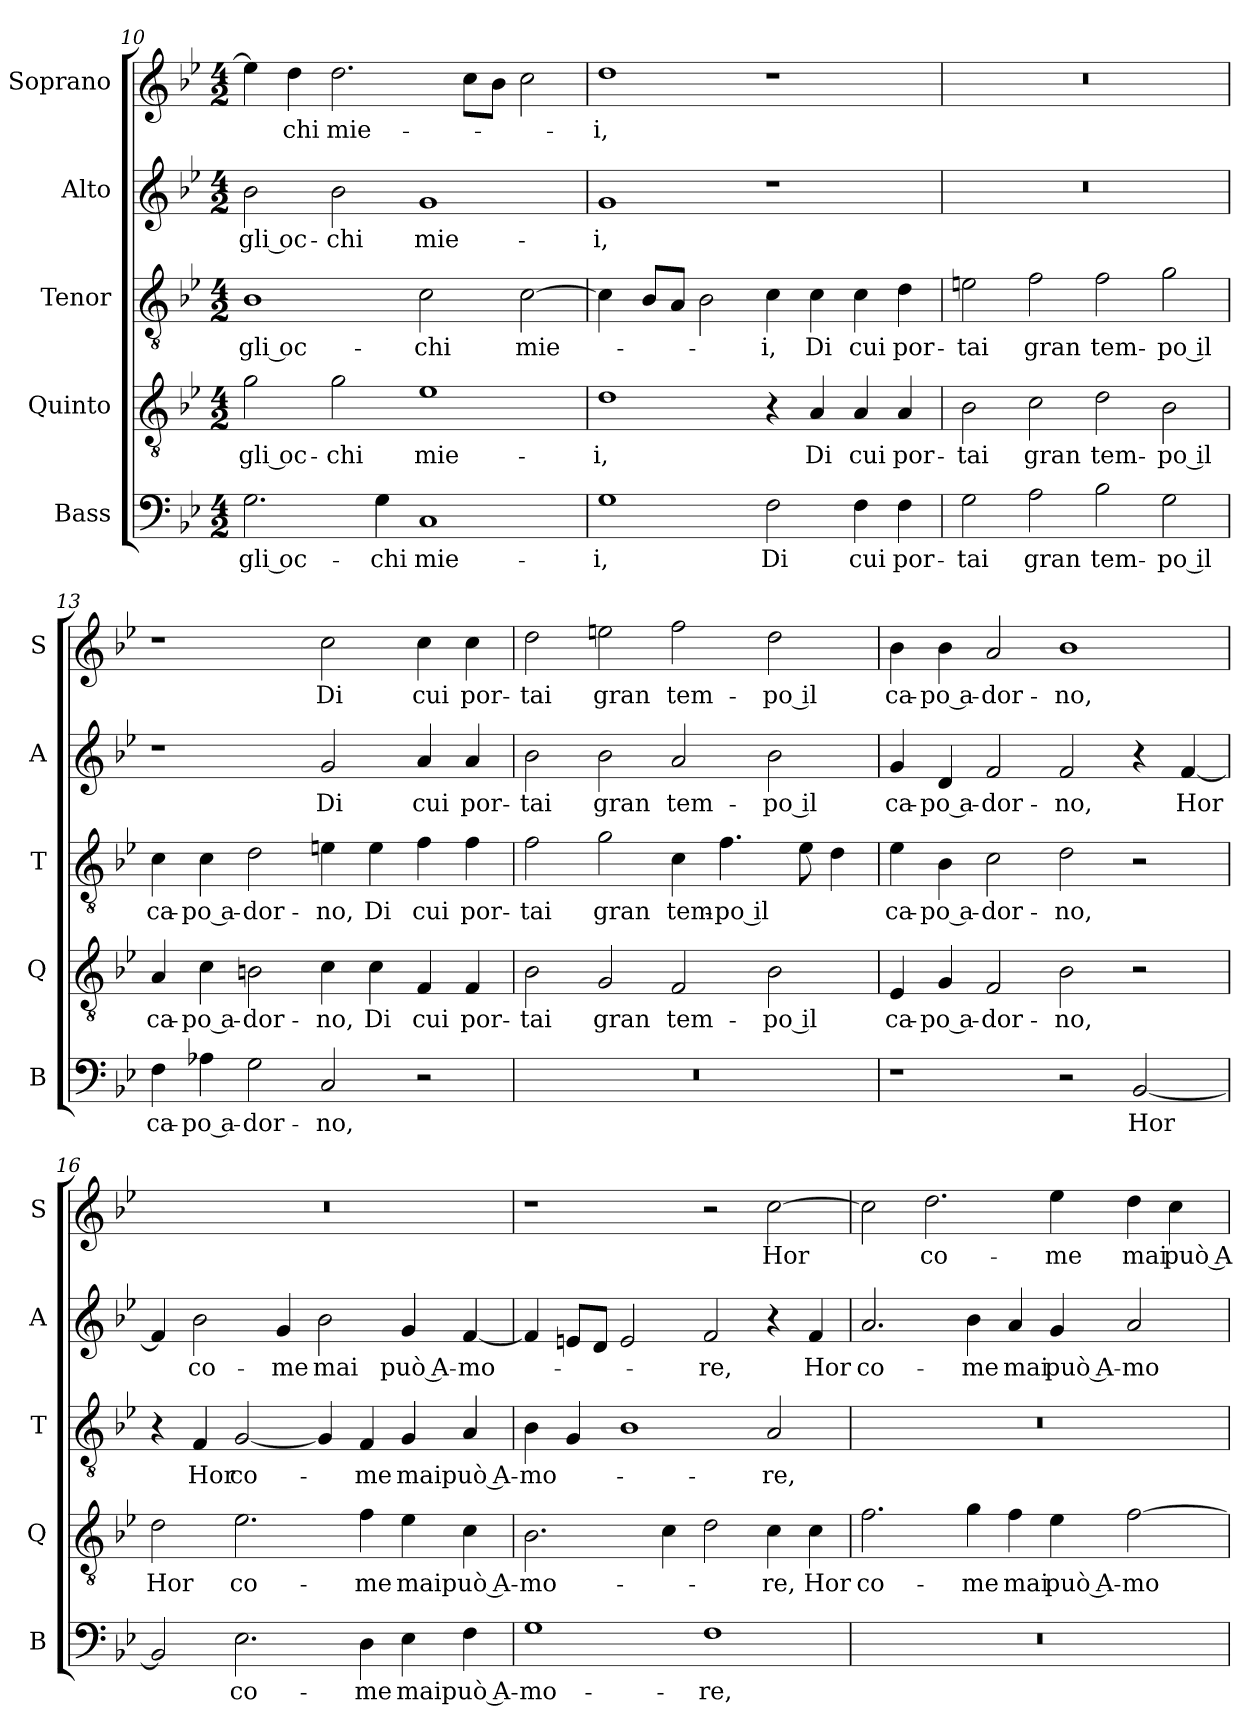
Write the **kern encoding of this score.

**kern	**text	**kern	**text	**kern	**text	**kern	**text	**kern	**text
*part5	*part5	*part4	*part4	*part3	*part3	*part2	*part2	*part1	*part1
*staff5	*staff5	*staff4	*staff4	*staff3	*staff3	*staff2	*staff2	*staff1	*staff1
*I"Bass	*	*I"Quinto	*	*I"Tenor	*	*I"Alto	*	*I"Soprano	*
*I'B	*	*I'Q	*	*I'T	*	*I'A	*	*I'S	*
*clefF4	*	*clefGv2	*	*clefGv2	*	*clefG2	*	*clefG2	*
*k[b-e-]	*	*k[b-e-]	*	*k[b-e-]	*	*k[b-e-]	*	*k[b-e-]	*
*B-:	*	*B-:	*	*B-:	*	*B-:	*	*B-:	*
*M4/2	*	*M4/2	*	*M4/2	*	*M4/2	*	*M4/2	*
=10	=10	=10	=10	=10	=10	=10	=10	=10	=10
!	!LO:LY:b	!	!LO:LY:b	!	!LO:LY:b	!	!LO:LY:b	!	!
2.G\	gli oc-	2g\	gli oc-	1B-	gli oc-	2b-\	gli oc-	4ee-\]	.
!	!	!	!	!	!	!	!	!	!LO:LY:b
.	.	.	.	.	.	.	.	4dd\	-chi
!	!	!	!LO:LY:b	!	!	!	!LO:LY:b	!	!LO:LY:b
.	.	2g\	-chi	.	.	2b-\	-chi	2.dd\	mie-
!	!LO:LY:b	!	!	!	!	!	!	!	!
4G\	-chi	.	.	.	.	.	.	.	.
!	!LO:LY:b	!	!LO:LY:b	!	!LO:LY:b	!	!LO:LY:b	!	!
1C	mie-	1e-	mie-	2c\	-chi	1g	mie-	.	.
.	.	.	.	.	.	.	.	8cc\L	.
.	.	.	.	.	.	.	.	8b-\J	.
!	!	!	!	!	!LO:LY:b	!	!	!	!
.	.	.	.	[2c\	mie-	.	.	2cc\	.
=11	=11	=11	=11	=11	=11	=11	=11	=11	=11
!	!LO:LY:b	!	!LO:LY:b	!	!	!	!LO:LY:b	!	!LO:LY:b
1G	-i,	1d	-i,	4c\]	.	1g	-i,	1dd	-i,
.	.	.	.	8B-/L	.	.	.	.	.
.	.	.	.	8A/J	.	.	.	.	.
.	.	.	.	2B-\	.	.	.	.	.
!	!LO:LY:b	!	!	!	!LO:LY:b	!	!	!	!
2F\	Di	4r	.	4c\	-i,	1r	.	1r	.
!	!	!	!LO:LY:b	!	!LO:LY:b	!	!	!	!
.	.	4A/	Di	4c\	Di	.	.	.	.
!	!LO:LY:b	!	!LO:LY:b	!	!LO:LY:b	!	!	!	!
4F\	cui	4A/	cui	4c\	cui	.	.	.	.
!	!LO:LY:b	!	!LO:LY:b	!	!LO:LY:b	!	!	!	!
4F\	por-	4A/	por-	4d\	por-	.	.	.	.
=12	=12	=12	=12	=12	=12	=12	=12	=12	=12
!	!LO:LY:b	!	!LO:LY:b	!	!LO:LY:b	!	!	!	!
2G\	-tai	2B-\	-tai	2en\	-tai	0r	.	0r	.
!	!LO:LY:b	!	!LO:LY:b	!	!LO:LY:b	!	!	!	!
2A\	gran	2c\	gran	2f\	gran	.	.	.	.
!	!LO:LY:b	!	!LO:LY:b	!	!LO:LY:b	!	!	!	!
2B-\	tem-	2d\	tem-	2f\	tem-	.	.	.	.
!	!LO:LY:b	!	!LO:LY:b	!	!LO:LY:b	!	!	!	!
2G\	-po il	2B-\	-po il	2g\	-po il	.	.	.	.
!!LO:LB:g=z
=13	=13	=13	=13	=13	=13	=13	=13	=13	=13
!	!LO:LY:b	!	!LO:LY:b	!	!LO:LY:b	!	!	!	!
4F\	ca-	4A/	ca-	4c\	ca-	1r	.	1r	.
!	!LO:LY:b	!	!LO:LY:b	!	!LO:LY:b	!	!	!	!
4A-X\	-po a-	4c\	-po a-	4c\	-po a-	.	.	.	.
!	!LO:LY:b	!	!LO:LY:b	!	!LO:LY:b	!	!	!	!
2G\	-dor-	2Bn\	-dor-	2d\	-dor-	.	.	.	.
!	!LO:LY:b	!	!LO:LY:b	!	!LO:LY:b	!	!LO:LY:b	!	!LO:LY:b
2C/	-no,	4c\	-no,	4en\	-no,	2g/	Di	2cc\	Di
!	!	!	!LO:LY:b	!	!LO:LY:b	!	!	!	!
.	.	4c\	Di	4e\	Di	.	.	.	.
!	!	!	!LO:LY:b	!	!LO:LY:b	!	!LO:LY:b	!	!LO:LY:b
2r	.	4F/	cui	4f\	cui	4a/	cui	4cc\	cui
!	!	!	!LO:LY:b	!	!LO:LY:b	!	!LO:LY:b	!	!LO:LY:b
.	.	4F/	por-	4f\	por-	4a/	por-	4cc\	por-
=14	=14	=14	=14	=14	=14	=14	=14	=14	=14
!	!	!	!LO:LY:b	!	!LO:LY:b	!	!LO:LY:b	!	!LO:LY:b
0r	.	2B-\	-tai	2f\	-tai	2b-\	-tai	2dd\	-tai
!	!	!	!LO:LY:b	!	!LO:LY:b	!	!LO:LY:b	!	!LO:LY:b
.	.	2G/	gran	2g\	gran	2b-\	gran	2een\	gran
!	!	!	!LO:LY:b	!	!LO:LY:b	!	!LO:LY:b	!	!LO:LY:b
.	.	2F/	tem-	4c\	tem-	2a/	tem-	2ff\	tem-
!	!	!	!	!	!LO:LY:b	!	!	!	!
.	.	.	.	4.f\	-po il	.	.	.	.
!	!	!	!LO:LY:b	!	!	!	!LO:LY:b	!	!LO:LY:b
.	.	2B-\	-po il	.	.	2b-\	-po il	2dd\	-po il
.	.	.	.	8e-\	.	.	.	.	.
.	.	.	.	4d\	.	.	.	.	.
=15	=15	=15	=15	=15	=15	=15	=15	=15	=15
!	!	!	!LO:LY:b	!	!LO:LY:b	!	!LO:LY:b	!	!LO:LY:b
1r	.	4E-/	ca-	4e-\	ca-	4g/	ca-	4b-\	ca-
!	!	!	!LO:LY:b	!	!LO:LY:b	!	!LO:LY:b	!	!LO:LY:b
.	.	4G/	-po a-	4B-\	-po a-	4d/	-po a-	4b-\	-po a-
!	!	!	!LO:LY:b	!	!LO:LY:b	!	!LO:LY:b	!	!LO:LY:b
.	.	2F/	-dor-	2c\	-dor-	2f/	-dor-	2a/	-dor-
!	!	!	!LO:LY:b	!	!LO:LY:b	!	!LO:LY:b	!	!LO:LY:b
2r	.	2B-\	-no,	2d\	-no,	2f/	-no,	1b-	-no,
!	!LO:LY:b	!	!	!	!	!	!	!	!
[2BB-/	Hor	2r	.	2r	.	4r	.	.	.
!	!	!	!	!	!	!	!LO:LY:b	!	!
.	.	.	.	.	.	[4f/	Hor	.	.
!!LO:LB:g=z
=16	=16	=16	=16	=16	=16	=16	=16	=16	=16
!	!	!	!LO:LY:b	!	!	!	!	!	!
2BB-/]	.	2d\	Hor	4r	.	4f/]	.	0r	.
!	!	!	!	!	!LO:LY:b	!	!LO:LY:b	!	!
.	.	.	.	4F/	Hor	2b-\	co-	.	.
!	!LO:LY:b	!	!LO:LY:b	!	!LO:LY:b	!	!	!	!
2.E-\	co-	2.e-\	co-	[2G/	co-	.	.	.	.
!	!	!	!	!	!	!	!LO:LY:b	!	!
.	.	.	.	.	.	4g/	-me	.	.
!	!	!	!	!	!	!	!LO:LY:b	!	!
.	.	.	.	4G/]	.	2b-\	mai	.	.
!	!LO:LY:b	!	!LO:LY:b	!	!LO:LY:b	!	!	!	!
4D\	-me	4f\	-me	4F/	-me	.	.	.	.
!	!LO:LY:b	!	!LO:LY:b	!	!LO:LY:b	!	!LO:LY:b	!	!
4E-\	mai	4e-\	mai	4G/	mai	4g/	può A-	.	.
!	!LO:LY:b	!	!LO:LY:b	!	!LO:LY:b	!	!LO:LY:b	!	!
4F\	può A-	4c\	può A-	4A/	può A-	[4f/	-mo-	.	.
=17	=17	=17	=17	=17	=17	=17	=17	=17	=17
!	!LO:LY:b	!	!LO:LY:b	!	!LO:LY:b	!	!	!	!
1G	-mo-	2.B-\	-mo-	4B-\	-mo-	4f/]	.	1r	.
.	.	.	.	4G/	.	8en/L	.	.	.
.	.	.	.	.	.	8d/J	.	.	.
.	.	.	.	1B-	.	2e/	.	.	.
.	.	4c\	.	.	.	.	.	.	.
!	!LO:LY:b	!	!	!	!	!	!LO:LY:b	!	!
1F	-re,	2d\	.	.	.	2f/	-re,	2r	.
!	!	!	!LO:LY:b	!	!LO:LY:b	!	!	!	!LO:LY:b
.	.	4c\	-re,	2A/	-re,	4r	.	[2cc\	Hor
!	!	!	!LO:LY:b	!	!	!	!LO:LY:b	!	!
.	.	4c\	Hor	.	.	4f/	Hor	.	.
=18	=18	=18	=18	=18	=18	=18	=18	=18	=18
!	!	!	!LO:LY:b	!	!	!	!LO:LY:b	!	!
0r	.	2.f\	co-	0r	.	2.a/	co-	2cc\]	.
!	!	!	!	!	!	!	!	!	!LO:LY:b
.	.	.	.	.	.	.	.	2.dd\	co-
!	!	!	!LO:LY:b	!	!	!	!LO:LY:b	!	!
.	.	4g\	-me	.	.	4b-\	-me	.	.
!	!	!	!LO:LY:b	!	!	!	!LO:LY:b	!	!
.	.	4f\	mai	.	.	4a/	mai	.	.
!	!	!	!LO:LY:b	!	!	!	!LO:LY:b	!	!LO:LY:b
.	.	4e-\	può A-	.	.	4g/	può A-	4ee-\	-me
!	!	!	!LO:LY:b	!	!	!	!LO:LY:b	!	!LO:LY:b
.	.	[2f\	-mo-	.	.	2a/	-mo-	4dd\	mai
!	!	!	!	!	!	!	!	!	!LO:LY:b
.	.	.	.	.	.	.	.	4cc\	può A-
=	=	=	=	=	=	=	=	=	=
*-	*-	*-	*-	*-	*-	*-	*-	*-	*-
